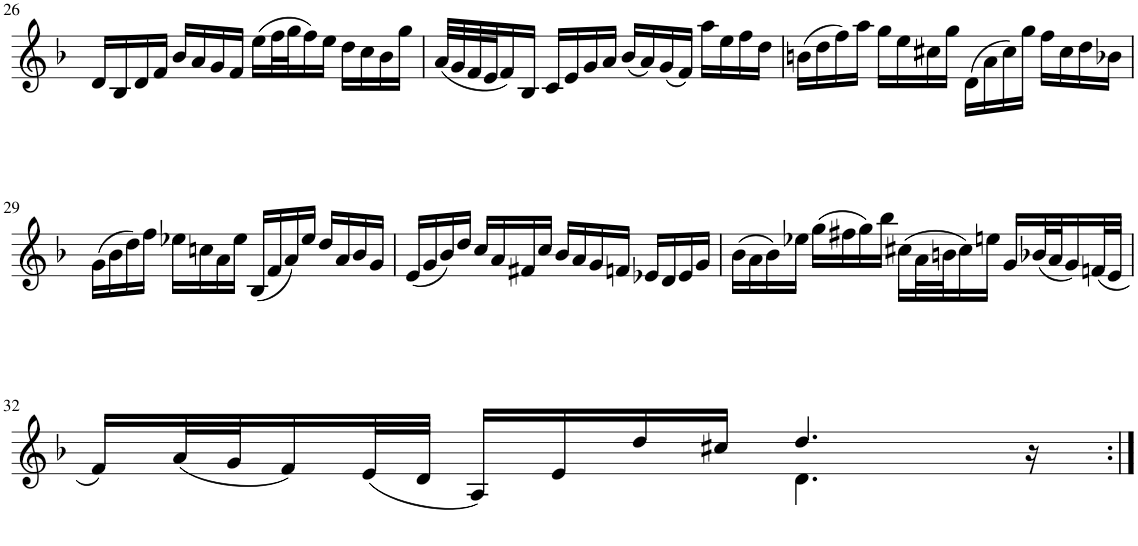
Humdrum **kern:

**kern
*part1
*staff1
*I"Violin
*I'Vln.
!!LO:PB:g=z
*clefG2
*k[b-]
*M4/4
*met(c)
=26
16d/LL
16B-/
16d/
16f/JJ
16b-/LL
16a/
16g/
16f/JJ
(16ee\LL
32ff\L
32gg\J
16ff\)
16ee\JJ
16dd\LL
16cc\
16b-\
16gg\JJ
=27
(32a/LLL
32g/
32f/
32e/J
16f/)
16B-/JJ
16c/LL
16e/
16g/
16a/JJ
(16b-/LL
16a/)
(16g/
16f/JJ)
16aa\LL
16ee\
16ff\
16dd\JJ
=28
(16bn\LL
16dd\
16ff\)
16aa\JJ
16gg\LL
16ee\
16cc#X\
16gg\JJ
(16d\LL
16a\
16cc#\)
16gg\JJ
16ff\LL
16cc#\
16dd\
16b-X\JJ
!!LO:LB:g=z
=29
(16g\LL
16b-\
16dd\)
16ff\JJ
16ee-X\LL
16ccn\
16a\
16ee-\JJ
(16B-/LL
16f/
16a/)
16ee-/JJ
16dd/LL
16a/
16b-/
16g/JJ
=30
(16e/LL
16g/
16b-/)
16dd/JJ
16cc/LL
16a/
16f#X/
16cc/JJ
16b-/LL
16a/
16g/
16fn/JJ
16e-X/LL
16d/
16e-/
16g/JJ
=31
(16b-\LL
16a\
16b-\)
16ee-X\JJ
(16gg\LL
16ff#X\
16gg\)
16bb-\JJ
(16cc#X\LL
32a\L
32bn\J
16cc#\)
16een\JJ
16g/LL
(32b-X/L
32a/J
16g/)
(32fn/L
32e/JJJ
!!LO:LB:g=z
=32
*^
16f/LL)	2ryy
(<32a/L	.
32g/J	.
16f/)	.
(<32e/L	.
32d/JJJ	.
16A/LL)	.
16e/	.
16dd/	.
16cc#X/JJ	.
4.dd/	4.d\
16r	16ryy
*v	*v
=:|!
*-
